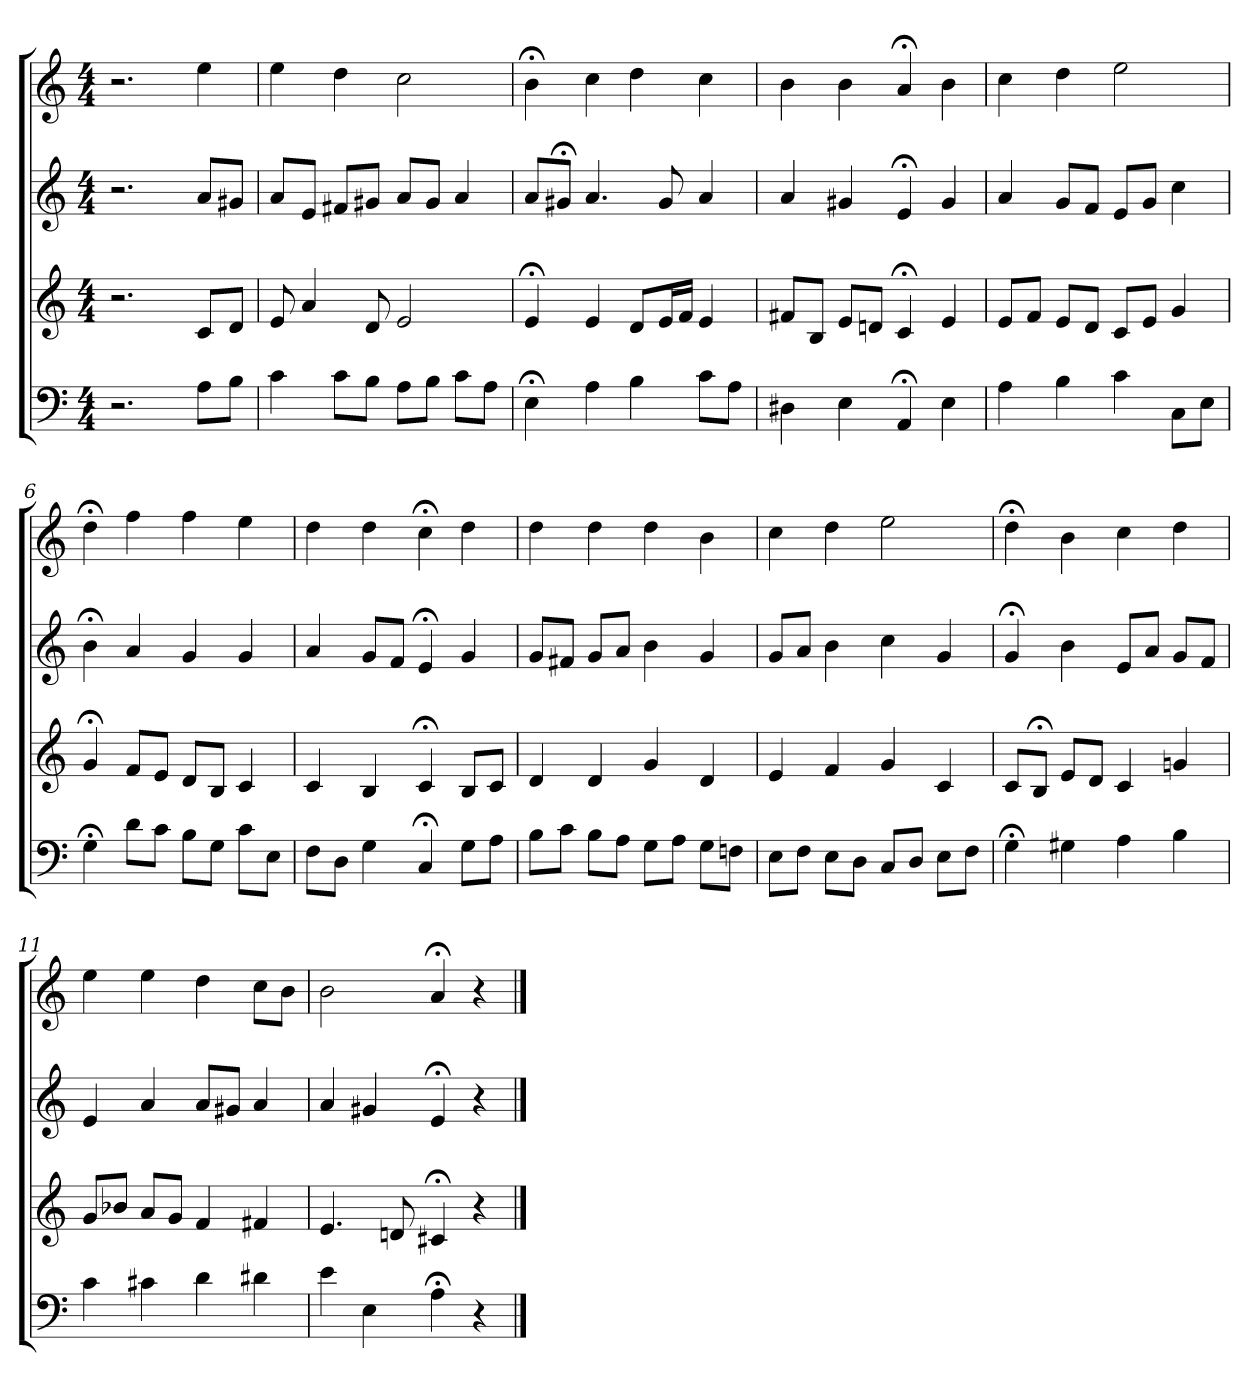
**kern	**kern	**kern	**kern
*part4	*part3	*part2	*part1
*staff4	*staff3	*staff2	*staff1
*clefF4	*clefG2	*clefG2	*clefG2
*k[]	*k[]	*k[]	*k[]
*C:	*C:	*C:	*a:
*M4/4	*M4/4	*M4/4	*M4/4
=1	=1	=1	=1
2.r	2.r	2.r	2.r
8A\L	8c/L	8a/L	4ee
8B\J	8d/J	8g#X/J	.
=2	=2	=2	=2
4c	8e	8a/L	4ee
.	4a	8e/J	.
8c\L	.	8f#X/L	4dd
8B\J	8d	8g#X/J	.
8A\L	2e	8a/L	2cc
8B\J	.	8g#/J	.
8c\L	.	4a	.
8A\J	.	.	.
=3	=3	=3	=3
4E;<	4e;<	8a/L	4b;<
.	.	8g#X;</J	.
4A	4e	4.a	4cc
4B	8d/L	.	4dd
.	16e/L	8g#	.
.	16f/JJ	.	.
8c\L	4e	4a	4cc
8A\J	.	.	.
=4	=4	=4	=4
4D#X	8f#X/L	4a	4b
.	8B/J	.	.
4E	8e/L	4g#X	4b
.	8dn/J	.	.
4AA;<	4c;<	4e;<	4a;<
4E	4e	4g#	4b
=5	=5	=5	=5
4A	8e/L	4a	4cc
.	8f/J	.	.
4B	8e/L	8g/L	4dd
.	8d/J	8f/J	.
4c	8c/L	8e/L	2ee
.	8e/J	8g/J	.
8C\L	4g	4cc	.
8E\J	.	.	.
=6	=6	=6	=6
4G;<	4g;<	4b;<	4dd;<
8d\L	8f/L	4a	4ff
8c\J	8e/J	.	.
8B\L	8d/L	4g	4ff
8G\J	8B/J	.	.
8c\L	4c	4g	4ee
8E\J	.	.	.
=7	=7	=7	=7
8F\L	4c	4a	4dd
8D\J	.	.	.
4G	4B	8g/L	4dd
.	.	8f/J	.
4C;<	4c;<	4e;<	4cc;<
8G\L	8B/L	4g	4dd
8A\J	8c/J	.	.
=8	=8	=8	=8
8B\L	4d	8g/L	4dd
8c\J	.	8f#X/J	.
8B\L	4d	8g/L	4dd
8A\J	.	8a/J	.
8G\L	4g	4b	4dd
8A\J	.	.	.
8G\L	4d	4g	4b
8Fn\J	.	.	.
=9	=9	=9	=9
8E\L	4e	8g/L	4cc
8F\J	.	8a/J	.
8E\L	4f	4b	4dd
8D\J	.	.	.
8C/L	4g	4cc	2ee
8D/J	.	.	.
8E\L	4c	4g	.
8F\J	.	.	.
=10	=10	=10	=10
4G;<	8c/L	4g;<	4dd;<
.	8B;</J	.	.
4G#X	8e/L	4b	4b
.	8d/J	.	.
4A	4c	8e/L	4cc
.	.	8a/J	.
4B	4gn	8g/L	4dd
.	.	8f/J	.
=11	=11	=11	=11
4c	8g/L	4e	4ee
.	8b-X/J	.	.
4c#X	8a/L	4a	4ee
.	8g/J	.	.
4d	4f	8a/L	4dd
.	.	8g#X/J	.
4d#X	4f#X	4a	8cc\L
.	.	.	8b\J
=12	=12	=12	=12
4e	4.e	4a	2b
4E	.	4g#X	.
.	8dn	.	.
4A;<	4c#X;<	4e;<	4a;<
4r	4r	4r	4r
==	==	==	==
*-	*-	*-	*-
